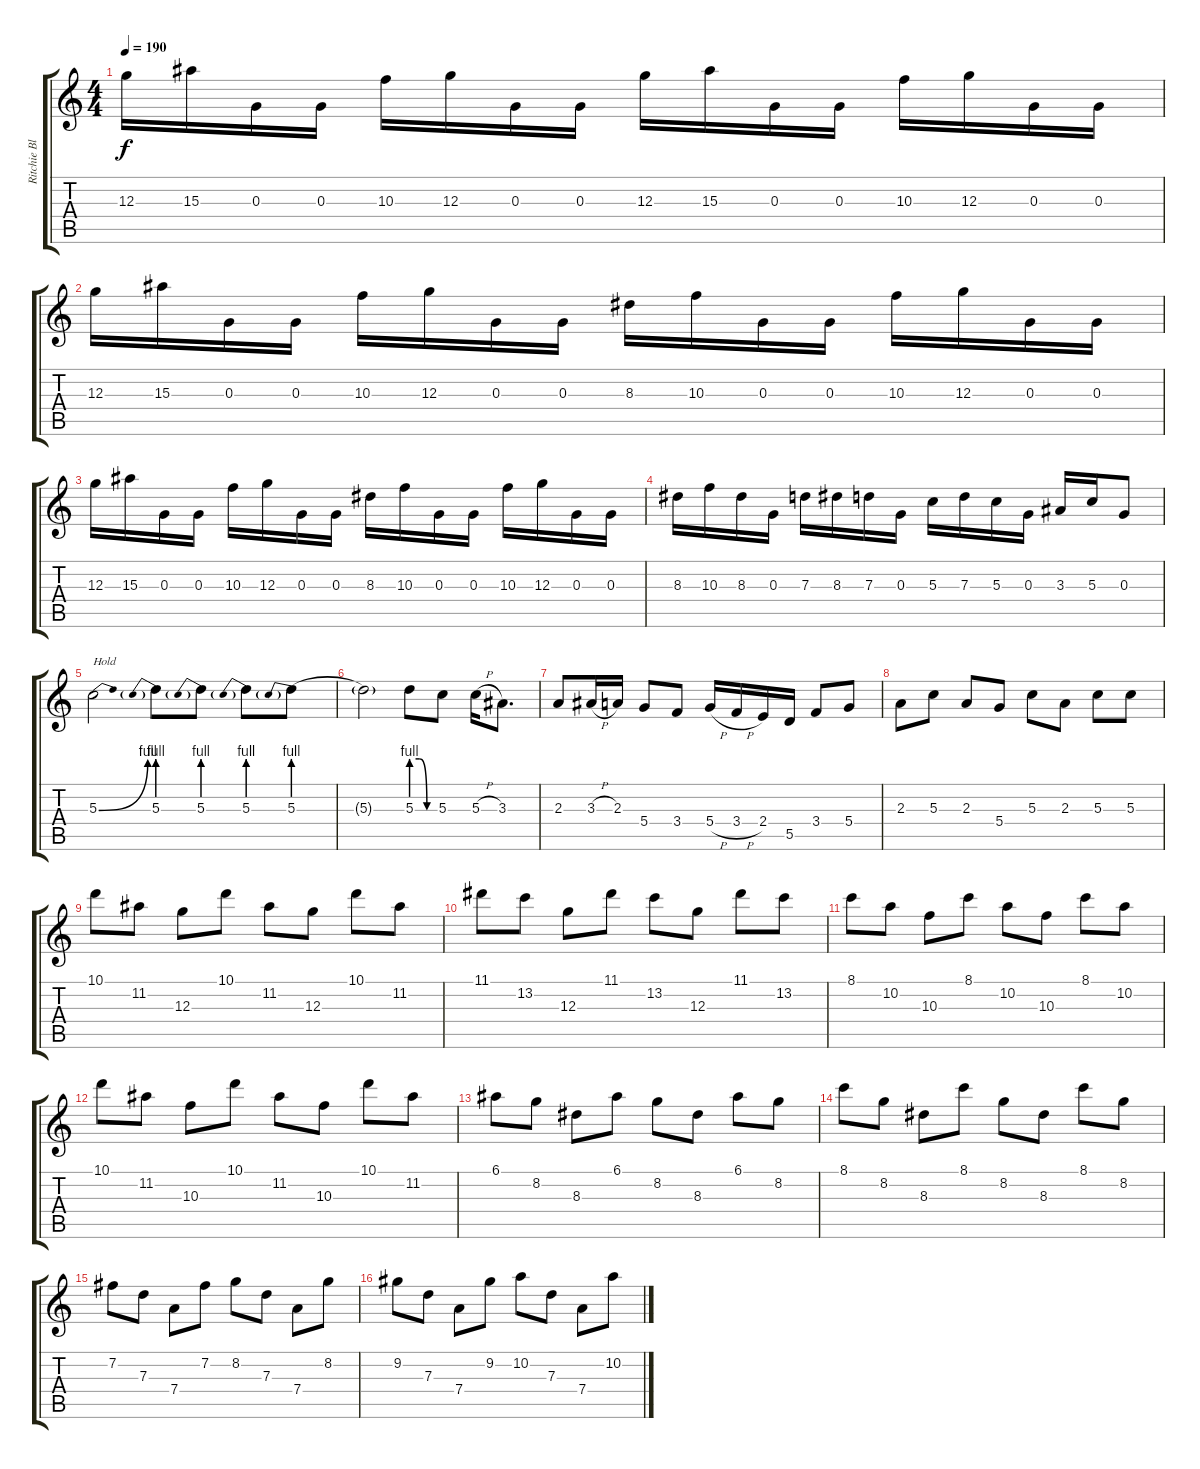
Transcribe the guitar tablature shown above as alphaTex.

\track ("Ritchie Blackmore" "Ritchie Bl") {instrument overdrivenguitar}
\staff {score tabs}
\tuning (E4 B3 G3 D3 A2 E2) {hide}
\ts (4 4)
\tempo 190
\clef g2
\ks c
12.3.16{dy f} 15.3.16 0.3.16 0.3.16 10.3.16 12.3.16 0.3.16 0.3.16 12.3.16 15.3.16 0.3.16 0.3.16 10.3.16 12.3.16 0.3.16 0.3.16 |
12.3.16 15.3.16 0.3.16 0.3.16 10.3.16 12.3.16 0.3.16 0.3.16 8.3.16 10.3.16 0.3.16 0.3.16 10.3.16 12.3.16 0.3.16 0.3.16 |
12.3.16 15.3.16 0.3.16 0.3.16 10.3.16 12.3.16 0.3.16 0.3.16 8.3.16 10.3.16 0.3.16 0.3.16 10.3.16 12.3.16 0.3.16 0.3.16 |
8.3.16 10.3.16 8.3.16 0.3.16 7.3.16 8.3.16 7.3.16 0.3.16 5.3.16 7.3.16 5.3.16 0.3.16 3.3.16 5.3.16 0.3.8 |
5.3{be (bend 0 0 60 4)}.2{txt "Hold"} 5.3{be (prebend 0 4 60 4)}.8 5.3{be (prebend 0 4 60 4)}.8 5.3{be (prebend 0 4 60 4)}.8 5.3{be (prebend 0 4 60 4)}.8 |
5.3{t}.2 5.3{be (custom 0 4 20 4 40 0 60 0)}.8 5.3.8 5.3{h}.16 3.3.8{d} |
2.3.8 3.3{h}.16 2.3.16 5.4.8 3.4.8 5.4{h}.16 3.4{h}.16 2.4.16 5.5.16 3.4.8 5.4.8 |
2.3.8 5.3.8 2.3.8 5.4.8 5.3.8 2.3.8 5.3.8 5.3.8 |
10.1.8 11.2.8 12.3.8 10.1.8 11.2.8 12.3.8 10.1.8 11.2.8 |
11.1.8 13.2.8 12.3.8 11.1.8 13.2.8 12.3.8 11.1.8 13.2.8 |
8.1.8 10.2.8 10.3.8 8.1.8 10.2.8 10.3.8 8.1.8 10.2.8 |
10.1.8 11.2.8 10.3.8 10.1.8 11.2.8 10.3.8 10.1.8 11.2.8 |
6.1.8 8.2.8 8.3.8 6.1.8 8.2.8 8.3.8 6.1.8 8.2.8 |
8.1.8 8.2.8 8.3.8 8.1.8 8.2.8 8.3.8 8.1.8 8.2.8 |
7.2.8 7.3.8 7.4.8 7.2.8 8.2.8 7.3.8 7.4.8 8.2.8 |
9.2.8 7.3.8 7.4.8 9.2.8 10.2.8 7.3.8 7.4.8 10.2.8
